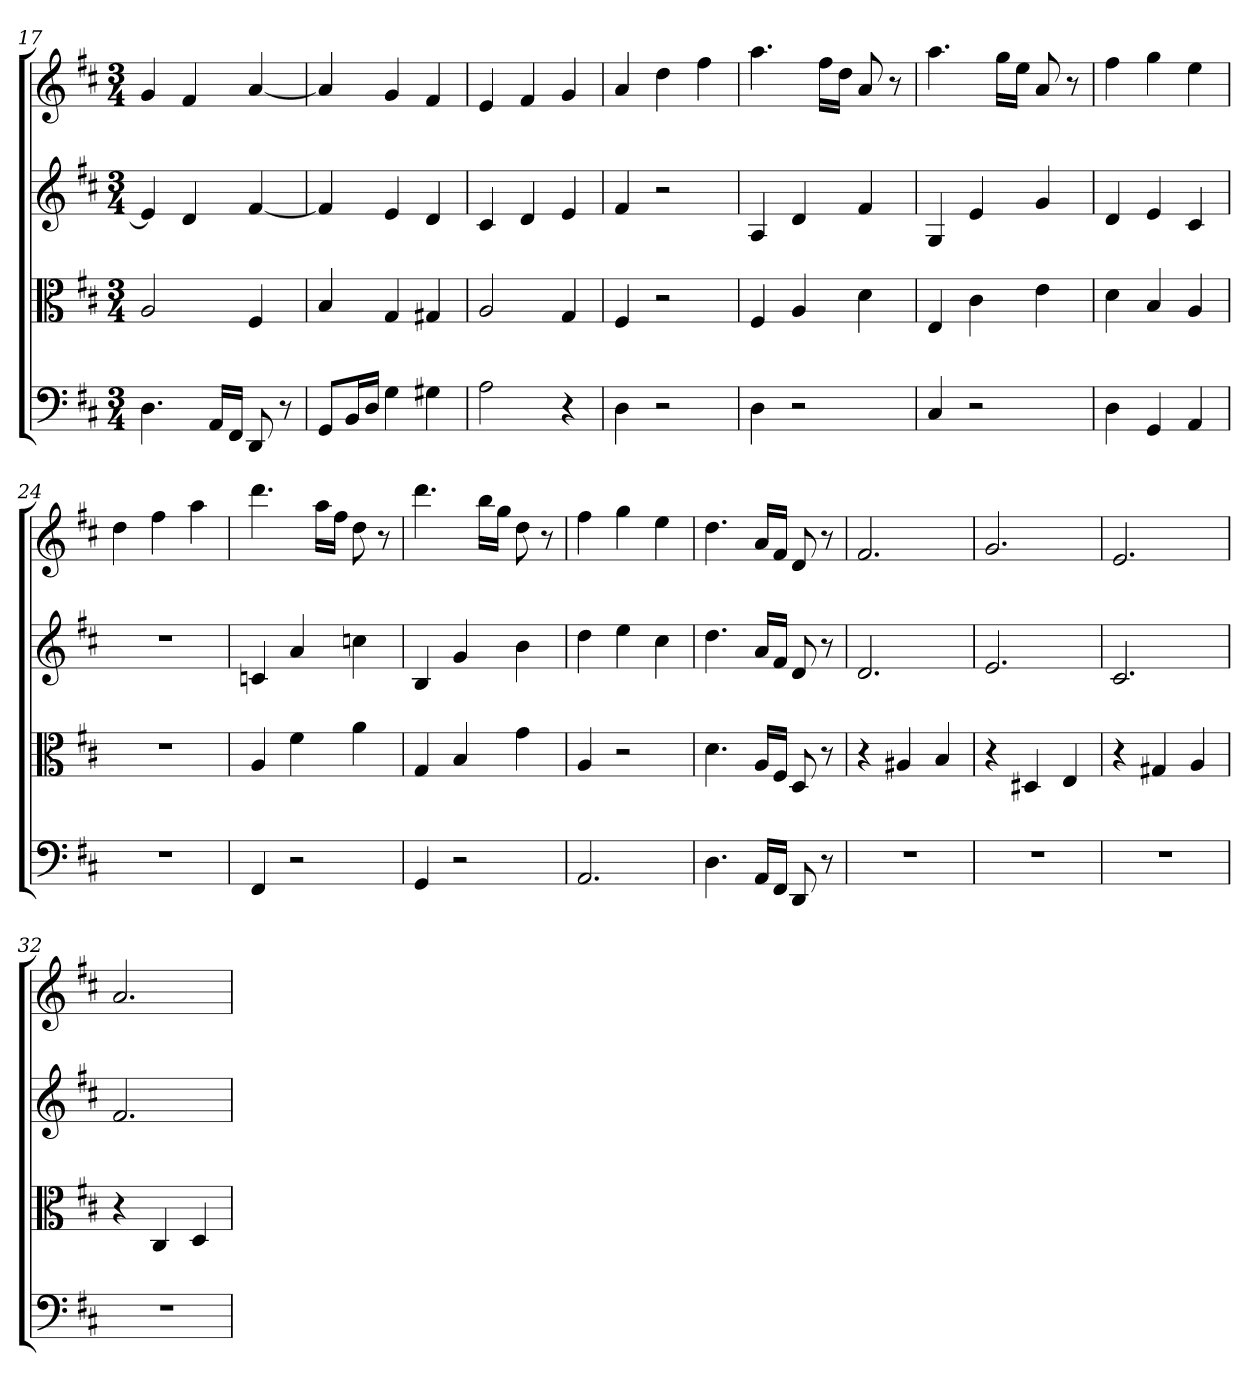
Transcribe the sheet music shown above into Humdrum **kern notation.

**kern	**kern	**kern	**kern
*part4	*part3	*part2	*part1
*staff4	*staff3	*staff2	*staff1
*clefF4	*clefC3	*	*
*k[f#c#]	*k[f#c#]	*k[f#c#]	*k[f#c#]
*D:	*D:	*D:	*D:
*M3/4	*M3/4	*M3/4	*M3/4
=17	=17	=17	=17
4.D	2A	4e]	4g
.	.	4d	4f#
16AA/LL	.	.	.
16FF#/JJ	.	.	.
8DD	4F#	[4f#	[4a
8r	.	.	.
=18	=18	=18	=18
8GG/L	4B	4f#]	4a]
16BB/L	.	.	.
16D/JJ	.	.	.
4G	4G	4e	4g
4G#X	4G#X	4d	4f#
=19	=19	=19	=19
2A	2A	4c#	4e
.	.	4d	4f#
4r	4G	4e	4g
=20	=20	=20	=20
4D	4F#	4f#	4a
2r	2r	2r	4dd
.	.	.	4ff#
=21	=21	=21	=21
4D	4F#	4A	4.aa
2r	4A	4d	.
.	.	.	16ff#LL
.	.	.	16ddJJ
.	4d	4f#	8a
.	.	.	8r
=22	=22	=22	=22
4C#	4E	4G	4.aa
2r	4c#	4e	.
.	.	.	16ggLL
.	.	.	16eeJJ
.	4e	4g	8a
.	.	.	8r
=23	=23	=23	=23
4D	4d	4d	4ff#
4GG	4B	4e	4gg
4AA	4A	4c#	4ee
=24	=24	=24	=24
2.r	2.r	2.r	4dd
.	.	.	4ff#
.	.	.	4aa
=25	=25	=25	=25
4FF#	4A	4cn	4.ddd
2r	4f#	4a	.
.	.	.	16aaLL
.	.	.	16ff#JJ
.	4a	4ccn	8dd
.	.	.	8r
=26	=26	=26	=26
4GG	4G	4B	4.ddd
2r	4B	4g	.
.	.	.	16bbLL
.	.	.	16ggJJ
.	4g	4b	8dd
.	.	.	8r
=27	=27	=27	=27
2.AA	4A	4dd	4ff#
.	2r	4ee	4gg
.	.	4cc#	4ee
=28	=28	=28	=28
4.D	4.d	4.dd	4.dd
16AA/LL	16A/LL	16aLL	16aLL
16FF#/JJ	16F#/JJ	16f#JJ	16f#JJ
8DD	8D	8d	8d
8r	8r	8r	8r
=29	=29	=29	=29
2.r	4r	2.d	2.f#
.	4A#X	.	.
.	4B	.	.
=30	=30	=30	=30
2.r	4r	2.e	2.g
.	4D#X	.	.
.	4E	.	.
=31	=31	=31	=31
2.r	4r	2.c#	2.e
.	4G#X	.	.
.	4A	.	.
=32	=32	=32	=32
2.r	4r	2.f#	2.a
.	4C#	.	.
.	4D	.	.
=	=	=	=
*-	*-	*-	*-
